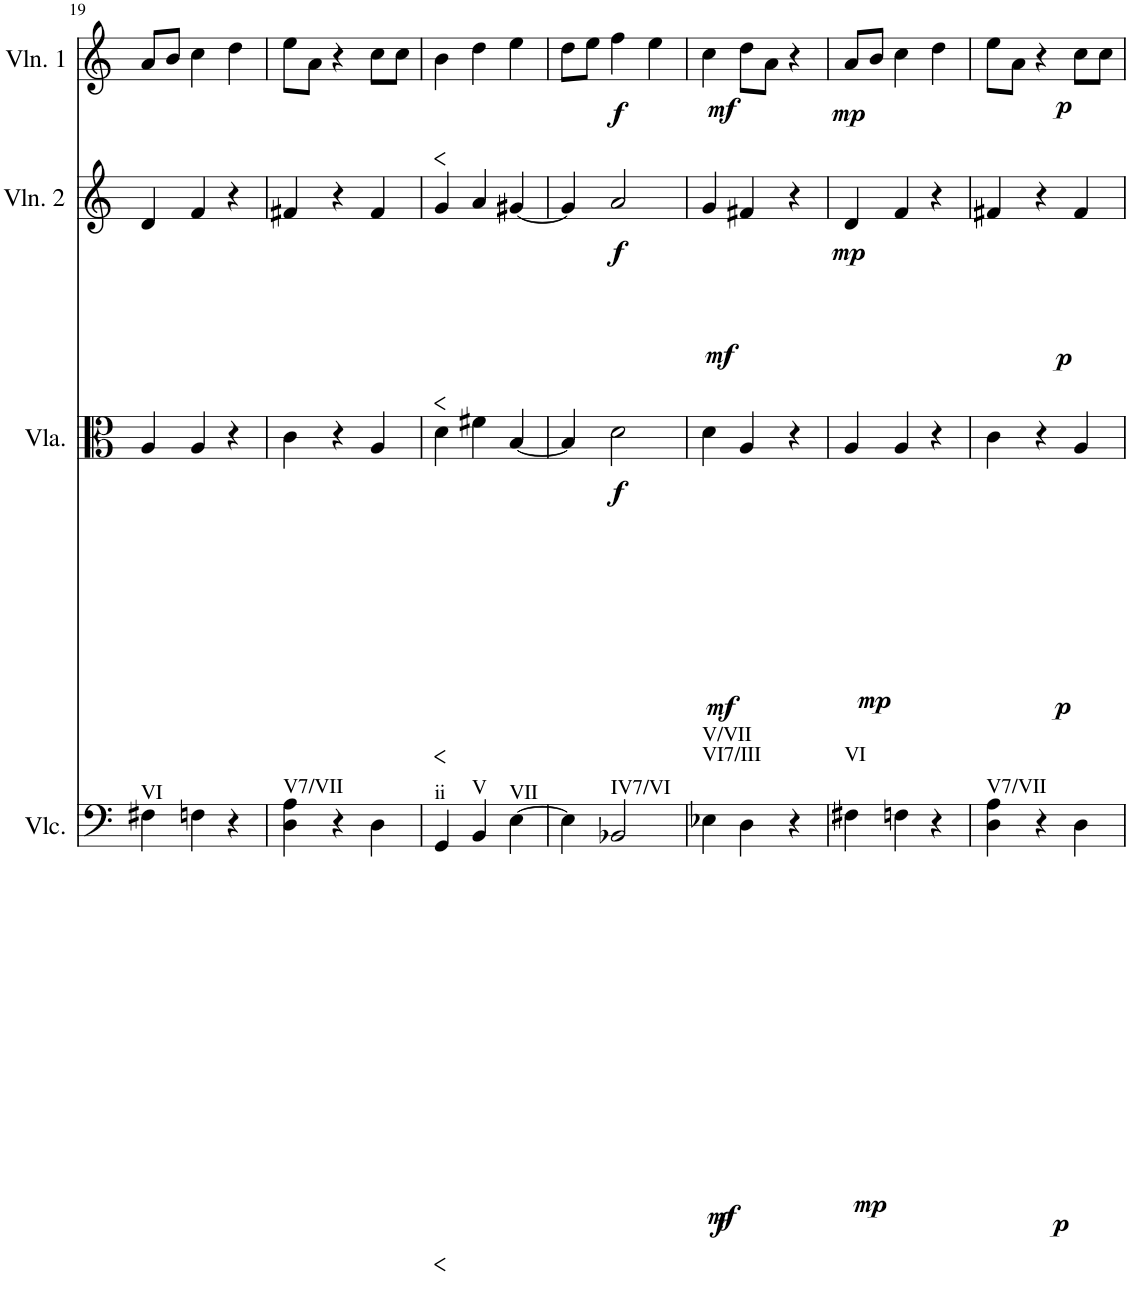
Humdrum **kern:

**kern	**dynam	**kern	**dynam	**kern	**dynam	**kern	**dynam
*part4	*part4	*part3	*part3	*part2	*part2	*part1	*part1
*staff4	*staff4	*staff3	*staff3	*staff2	*staff2	*staff1	*staff1
*I"Violoncello	*	*I"Viola	*	*I"Violin 2	*	*I"Violin 1	*
*I'Vlc.	*	*I'Vla.	*	*I'Vln. 2	*	*I'Vln. 1	*
!!LO:PB:g=z
*clefF4	*	*clefC3	*	*clefG2	*	*clefG2	*
*k[]	*	*k[]	*	*k[]	*	*k[]	*
*M3/4	*	*M3/4	*	*M3/4	*	*M3/4	*
=19	=19	=19	=19	=19	=19	=19	=19
!LO:TX:a:t=VI	!	!	!	!	!	!	!
4F#X\	.	4A/	.	4d/	.	8a/L	.
.	.	.	.	.	.	8b/J	.
4Fn\	.	4A/	.	4f/	.	4cc\	.
4r	.	4r	.	4r	.	4dd\	.
=20	=20	=20	=20	=20	=20	=20	=20
!LO:TX:a:t=V7/VII	!	!	!	!	!	!	!
4D\ 4A\	.	4c\	.	4f#X/	.	8ee\L	.
.	.	.	.	.	.	8a\J	.
4r	.	4r	.	4r	.	4r	.
4D\	.	4A/	.	4f#/	.	8cc\L	.
.	.	.	.	.	.	8cc\J	.
=21	=21	=21	=21	=21	=21	=21	=21
!LO:TX:a:t=ii	!	!	!	!	!	!	!
!	!LO:HP:b	!	!LO:HP:b	!	!LO:HP:b	!	!LO:HP:b
4GG/	<	4d\	<	4g/	<	4b\	<
!LO:TX:a:t=V	!	!	!	!	!	!	!
4BB/	.	4f#X\	.	4a/	.	4dd\	.
!LO:TX:a:t=VII	!	!	!	!	!	!	!
!	!LO:DY:b	!	!LO:DY:b	!	!LO:DY:b	!	!LO:DY:b
[4E\	mf	[4B/	mf	[4g#X/	mf	4ee\	mf
.	[	.	[	.	[	.	[
=22	=22	=22	=22	=22	=22	=22	=22
4E\]	.	4B/]	.	4g#/]	.	8dd\L	.
.	.	.	.	.	.	8ee\J	.
!LO:TX:a:t=IV7/VI	!	!	!	!	!	!	!
!	!LO:DY:b	!	!LO:DY:b	!	!LO:DY:b	!	!LO:DY:b
2BB-X/	f	2d\	f	2a/	f	4ff\	f
.	.	.	.	.	.	4ee\	.
=23	=23	=23	=23	=23	=23	=23	=23
!LO:TX:a:t=VI7/III	!	!	!	!	!	!	!
!LO:TX:a:t=V/VII	!	!	!	!	!	!	!
4E-X\	.	4d\	.	4g/	.	4cc\	.
4D\	.	4A/	.	4f#X/	.	8dd\L	.
.	.	.	.	.	.	8a\J	.
4r	.	4r	.	4r	.	4r	.
=24	=24	=24	=24	=24	=24	=24	=24
!LO:TX:a:t=VI	!	!	!	!	!	!	!
!	!LO:DY:b	!	!LO:DY:b	!	!LO:DY:b	!	!LO:DY:b
4F#X\	mp	4A/	mp	4d/	mp	8a/L	mp
.	.	.	.	.	.	8b/J	.
4Fn\	.	4A/	.	4f/	.	4cc\	.
4r	.	4r	.	4r	.	4dd\	.
=25	=25	=25	=25	=25	=25	=25	=25
!LO:TX:a:t=V7/VII	!	!	!	!	!	!	!
!	!LO:DY:b	!	!LO:DY:b	!	!LO:DY:b	!	!LO:DY:b
4D\ 4A\	p	4c\	p	4f#X/	p	8ee\L	p
.	.	.	.	.	.	8a\J	.
4r	.	4r	.	4r	.	4r	.
4D\	.	4A/	.	4f#/	.	8cc\L	.
.	.	.	.	.	.	8cc\J	.
=	=	=	=	=	=	=	=
*-	*-	*-	*-	*-	*-	*-	*-
